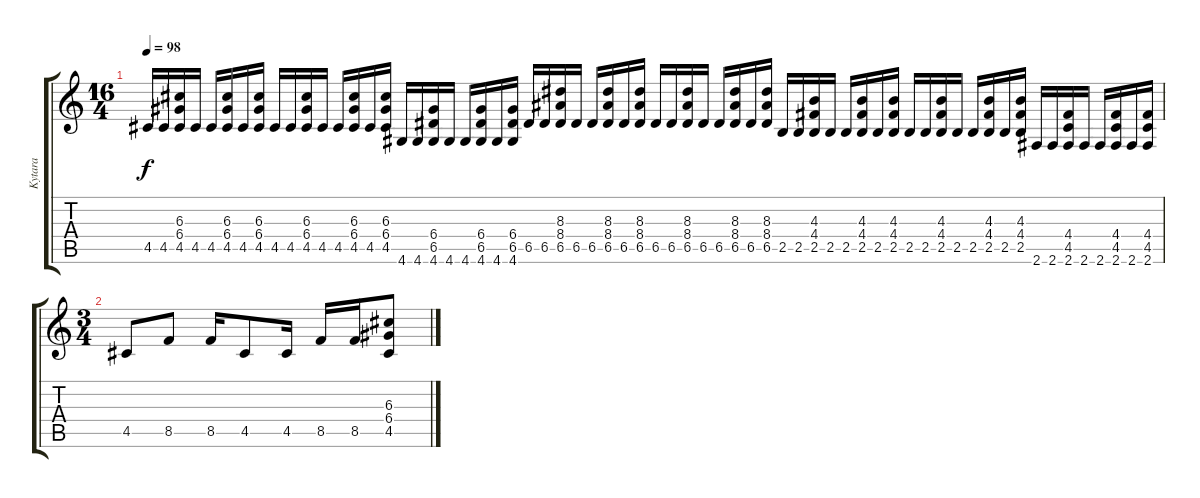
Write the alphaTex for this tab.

\track ("Kytara" "Kytara") {instrument distortionguitar}
\staff {score tabs}
\tuning (E4 B3 G3 D3 A2 E2) {hide}
\ts (16 4)
\tempo 98
\clef g2
\ks c
4.5.16{dy f} 4.5.16 (6.3 6.4 4.5).16 4.5.16 4.5.16 (6.3 6.4 4.5).16 4.5.16 (6.3 6.4 4.5).16 4.5.16 4.5.16 (6.3 6.4 4.5).16 4.5.16 4.5.16 (6.3 6.4 4.5).16 4.5.16 (6.3 6.4 4.5).16 4.6.16 4.6.16 (6.4 6.5 4.6).16 4.6.16 4.6.16 (6.4 6.5 4.6).16 4.6.16 (6.4 6.5 4.6).16 6.5.16 6.5.16 (8.3 8.4 6.5).16 6.5.16 6.5.16 (8.3 8.4 6.5).16 6.5.16 (8.3 8.4 6.5).16 6.5.16 6.5.16 (8.3 8.4 6.5).16 6.5.16 6.5.16 (8.3 8.4 6.5).16 6.5.16 (8.3 8.4 6.5).16 2.5.16 2.5.16 (4.3 4.4 2.5).16 2.5.16 2.5.16 (4.3 4.4 2.5).16 2.5.16 (4.3 4.4 2.5).16 2.5.16 2.5.16 (4.3 4.4 2.5).16 2.5.16 2.5.16 (4.3 4.4 2.5).16 2.5.16 (4.3 4.4 2.5).16 2.6.16 2.6.16 (4.4 4.5 2.6).16 2.6.16 2.6.16 (4.4 4.5 2.6).16 2.6.16 (4.4 4.5 2.6).16 |
\ts (3 4)
4.5.8 8.5.8 8.5.16 4.5.8 4.5.16 8.5.16 8.5.16 (6.3 6.4 4.5).8
